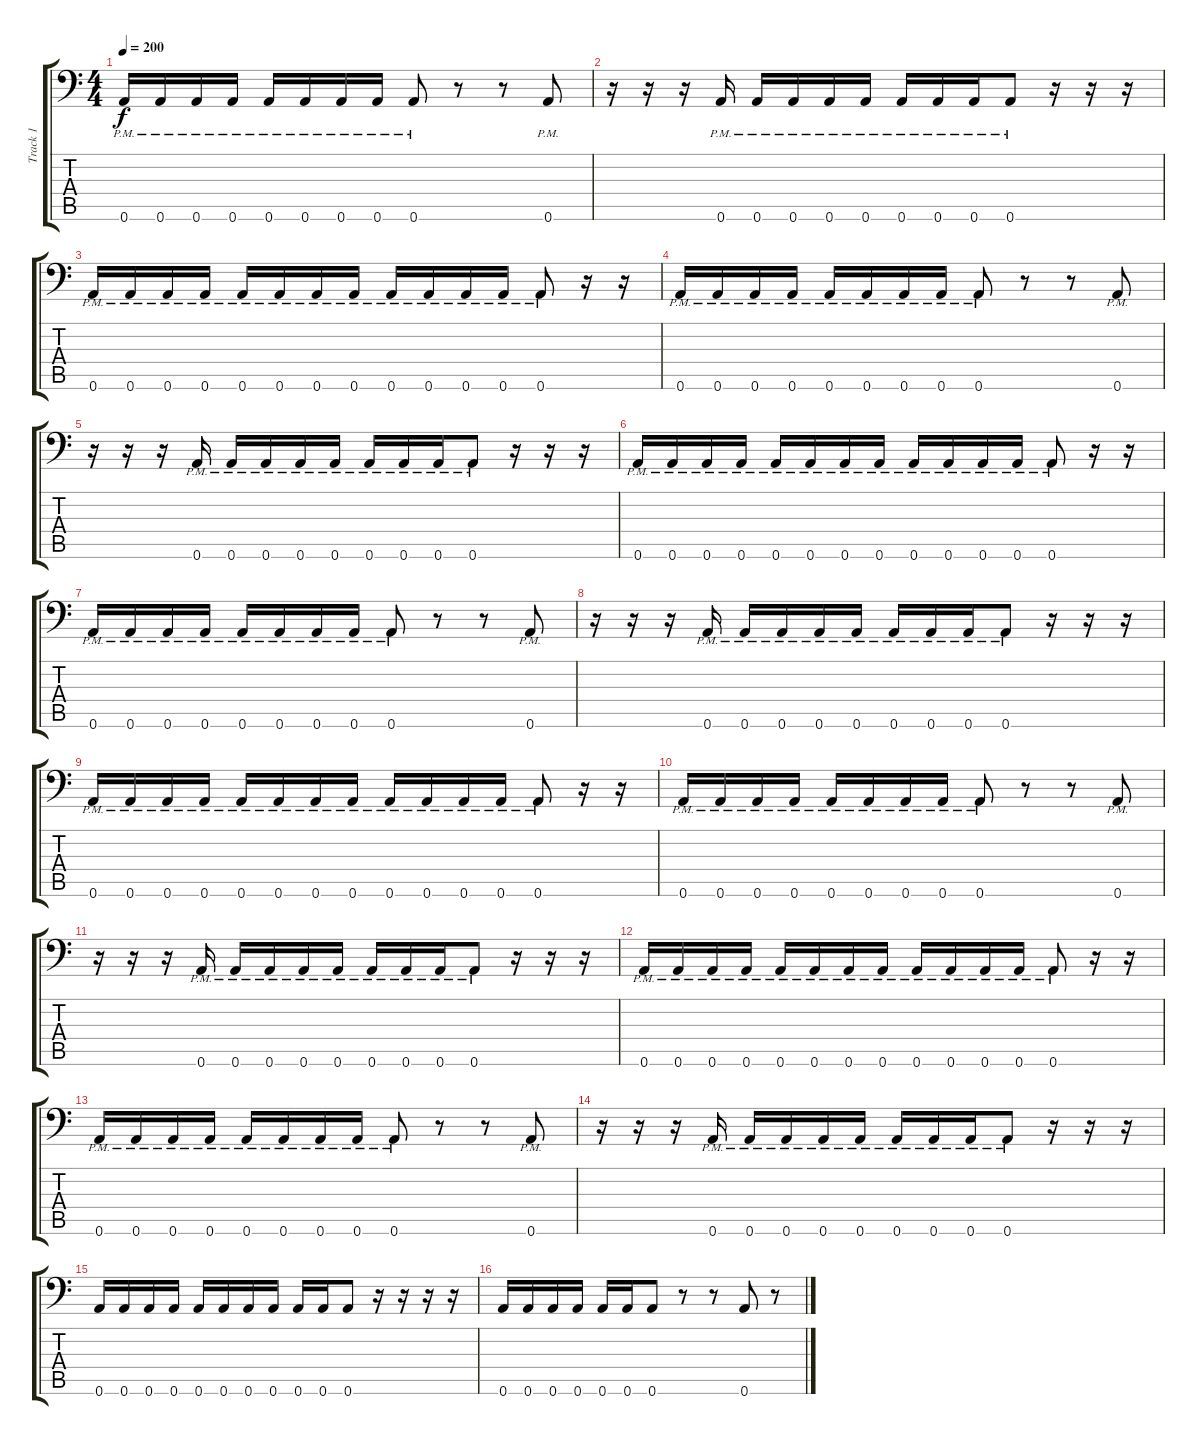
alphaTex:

\track ("Track 1" "Track 1") {instrument distortionguitar}
\staff {score tabs}
\tuning (B3 Gb3 D3 A2 E2 A1) {hide}
\ts (4 4)
\tempo 200
\clef f4
\ks c
0.6{pm}.16{dy f} 0.6{pm}.16 0.6{pm}.16 0.6{pm}.16 0.6{pm}.16 0.6{pm}.16 0.6{pm}.16 0.6{pm}.16 0.6{pm}.8 r.8 r.8 0.6{pm}.8 |
r.16 r.16 r.16 0.6{pm}.16 0.6{pm}.16 0.6{pm}.16 0.6{pm}.16 0.6{pm}.16 0.6{pm}.16 0.6{pm}.16 0.6{pm}.16 0.6{pm}.8 r.16 r.16 r.16 |
0.6{pm}.16 0.6{pm}.16 0.6{pm}.16 0.6{pm}.16 0.6{pm}.16 0.6{pm}.16 0.6{pm}.16 0.6{pm}.16 0.6{pm}.16 0.6{pm}.16 0.6{pm}.16 0.6{pm}.16 0.6{pm}.8 r.16 r.16 |
0.6{pm}.16 0.6{pm}.16 0.6{pm}.16 0.6{pm}.16 0.6{pm}.16 0.6{pm}.16 0.6{pm}.16 0.6{pm}.16 0.6{pm}.8 r.8 r.8 0.6{pm}.8 |
r.16 r.16 r.16 0.6{pm}.16 0.6{pm}.16 0.6{pm}.16 0.6{pm}.16 0.6{pm}.16 0.6{pm}.16 0.6{pm}.16 0.6{pm}.16 0.6{pm}.8 r.16 r.16 r.16 |
0.6{pm}.16 0.6{pm}.16 0.6{pm}.16 0.6{pm}.16 0.6{pm}.16 0.6{pm}.16 0.6{pm}.16 0.6{pm}.16 0.6{pm}.16 0.6{pm}.16 0.6{pm}.16 0.6{pm}.16 0.6{pm}.8 r.16 r.16 |
0.6{pm}.16 0.6{pm}.16 0.6{pm}.16 0.6{pm}.16 0.6{pm}.16 0.6{pm}.16 0.6{pm}.16 0.6{pm}.16 0.6{pm}.8 r.8 r.8 0.6{pm}.8 |
r.16 r.16 r.16 0.6{pm}.16 0.6{pm}.16 0.6{pm}.16 0.6{pm}.16 0.6{pm}.16 0.6{pm}.16 0.6{pm}.16 0.6{pm}.16 0.6{pm}.8 r.16 r.16 r.16 |
0.6{pm}.16 0.6{pm}.16 0.6{pm}.16 0.6{pm}.16 0.6{pm}.16 0.6{pm}.16 0.6{pm}.16 0.6{pm}.16 0.6{pm}.16 0.6{pm}.16 0.6{pm}.16 0.6{pm}.16 0.6{pm}.8 r.16 r.16 |
0.6{pm}.16 0.6{pm}.16 0.6{pm}.16 0.6{pm}.16 0.6{pm}.16 0.6{pm}.16 0.6{pm}.16 0.6{pm}.16 0.6{pm}.8 r.8 r.8 0.6{pm}.8 |
r.16 r.16 r.16 0.6{pm}.16 0.6{pm}.16 0.6{pm}.16 0.6{pm}.16 0.6{pm}.16 0.6{pm}.16 0.6{pm}.16 0.6{pm}.16 0.6{pm}.8 r.16 r.16 r.16 |
0.6{pm}.16 0.6{pm}.16 0.6{pm}.16 0.6{pm}.16 0.6{pm}.16 0.6{pm}.16 0.6{pm}.16 0.6{pm}.16 0.6{pm}.16 0.6{pm}.16 0.6{pm}.16 0.6{pm}.16 0.6{pm}.8 r.16 r.16 |
0.6{pm}.16 0.6{pm}.16 0.6{pm}.16 0.6{pm}.16 0.6{pm}.16 0.6{pm}.16 0.6{pm}.16 0.6{pm}.16 0.6{pm}.8 r.8 r.8 0.6{pm}.8 |
r.16 r.16 r.16 0.6{pm}.16 0.6{pm}.16 0.6{pm}.16 0.6{pm}.16 0.6{pm}.16 0.6{pm}.16 0.6{pm}.16 0.6{pm}.16 0.6{pm}.8 r.16 r.16 r.16 |
0.6.16 0.6.16 0.6.16 0.6.16 0.6.16 0.6.16 0.6.16 0.6.16 0.6.16 0.6.16 0.6.8 r.16 r.16 r.16 r.16 |
0.6.16 0.6.16 0.6.16 0.6.16 0.6.16 0.6.16 0.6.8 r.8 r.8 0.6.8 r.8
